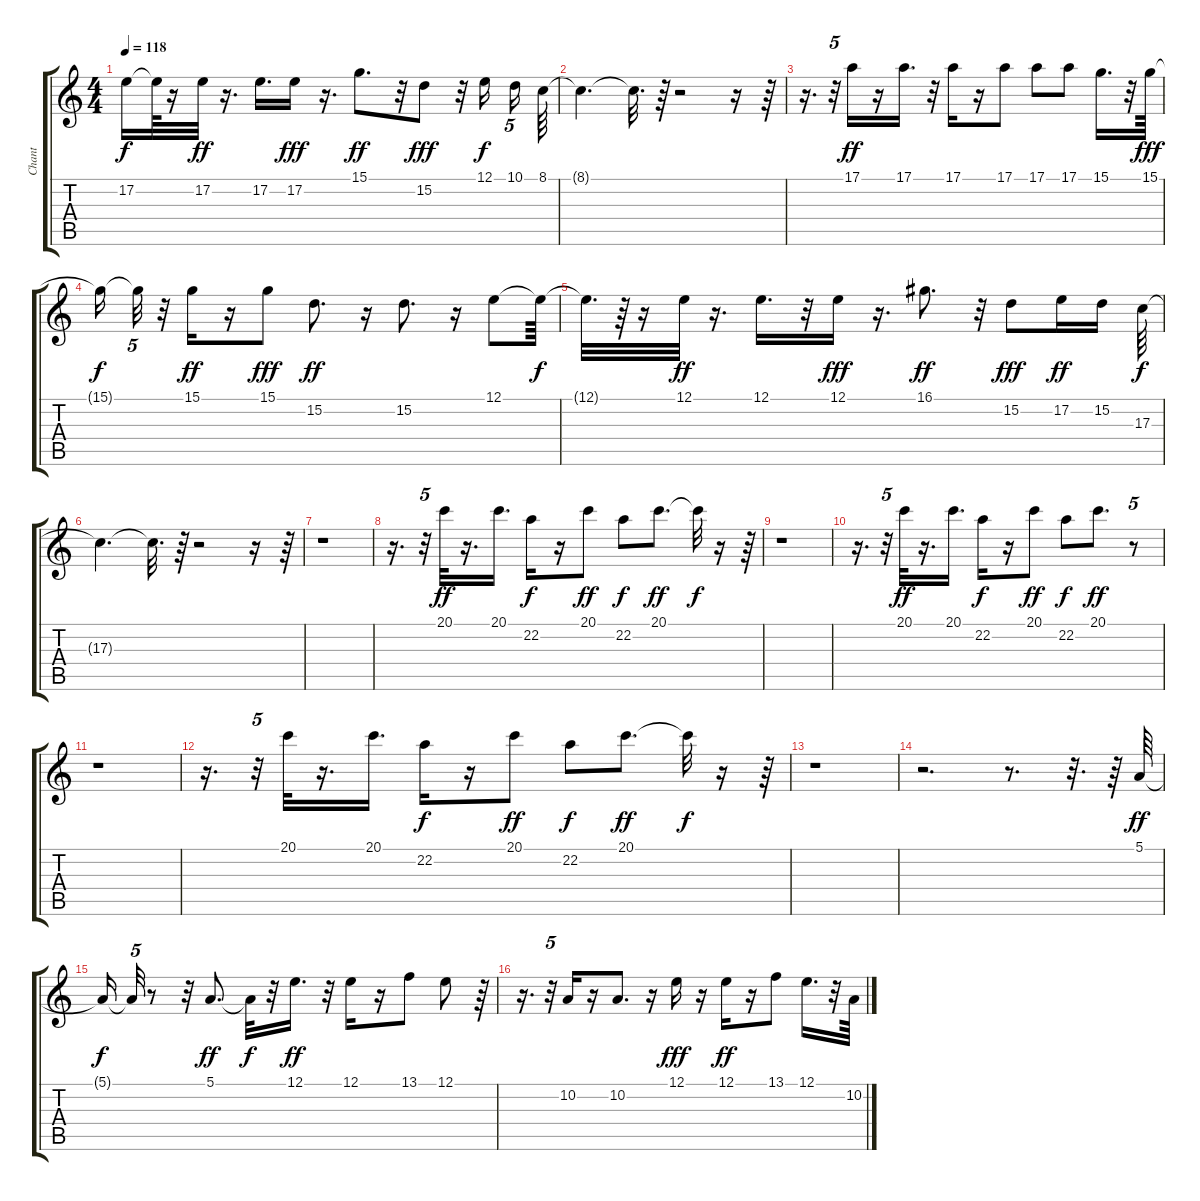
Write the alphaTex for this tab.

\track ("Chant" "Chant") {instrument flute}
\staff {score tabs}
\tuning (E4 B3 G3 D3 A2 E2) {hide}
\ts (4 4)
\tempo 118
\clef g2
\ks c
17.2{t}.16{dy f} 17.2{t}.64 r.16 17.2.32{dy ff} r.16{d} 17.2.16{d} 17.2.16{dy fff} r.16{d} 15.1.8{d dy ff} r.32 15.2.8{dy fff} r.32 12.1.16{dy f} 10.1.16{tu (5 4)} 8.1.64 |
8.1{t}.4{d} 8.1{t}.32{d} r.64 r.2 r.16 r.64 |
r.16{d} r.32{tu (5 4)} 17.1.16{dy ff} r.16 17.1.16{d} r.32 17.1.16 r.16 17.1.8 17.1.8 17.1.8 15.1.16{d} r.32 15.1.64{dy fff} |
15.1{t}.16{dy f} 15.1{t}.32{tu (5 4)} r.32 15.1.16{dy ff} r.16 15.1.8{dy fff} 15.2.8{d dy ff} r.16 15.2.8{d} r.16 12.1.8 12.1{t}.64{dy f} |
12.1{t}.32{d} r.64 r.16 12.1.32{dy ff} r.16{d} 12.1.16{d} r.32 12.1.16{dy fff} r.16{d} 16.1.8{d dy ff} r.32 15.2.8{dy fff} 17.2.16{dy ff} 15.2.16 17.3.64{dy f} |
17.3{t}.4{d} 17.3{t}.32{d} r.64 r.2 r.16 r.64 |
r.1 |
r.16{d} r.32{tu (5 4)} 20.1.32{dy ff} r.16{d} 20.1.16{d} 22.2.16{dy f} r.16 20.1.8{dy ff} 22.2.8{dy f} 20.1.8{d dy ff} 20.1{t}.32{dy f} r.16 r.64 |
r.1 |
r.16{d} r.32{tu (5 4)} 20.1.32{dy ff} r.16{d} 20.1.16{d} 22.2.16{dy f} r.16 20.1.8{dy ff} 22.2.8{dy f} 20.1.8{d dy ff} r.8{tu (5 4)} |
r.1 |
r.16{d} r.32{tu (5 4)} 20.1.32 r.16{d} 20.1.16{d} 22.2.16{dy f} r.16 20.1.8{dy ff} 22.2.8{dy f} 20.1.8{d dy ff} 20.1{t}.32{dy f} r.16 r.64 |
r.1 |
r.2{d} r.8{d} r.32{d} r.64 5.1.64{dy ff} |
5.1{t}.16{dy f} 5.1{t}.32{tu (5 4)} r.8 r.32 5.1.8{d dy ff} 5.1{t}.32{dy f} r.32 12.1.16{d dy ff} r.32 12.1.16 r.16 13.1.8 12.1.8 r.64 |
r.16{d} r.32{tu (5 4)} 10.2.16 r.16 10.2.8{d} r.16 12.1.16{dy fff} r.16 12.1.16{dy ff} r.16 13.1.8 12.1.16{d} r.32 10.2.64
